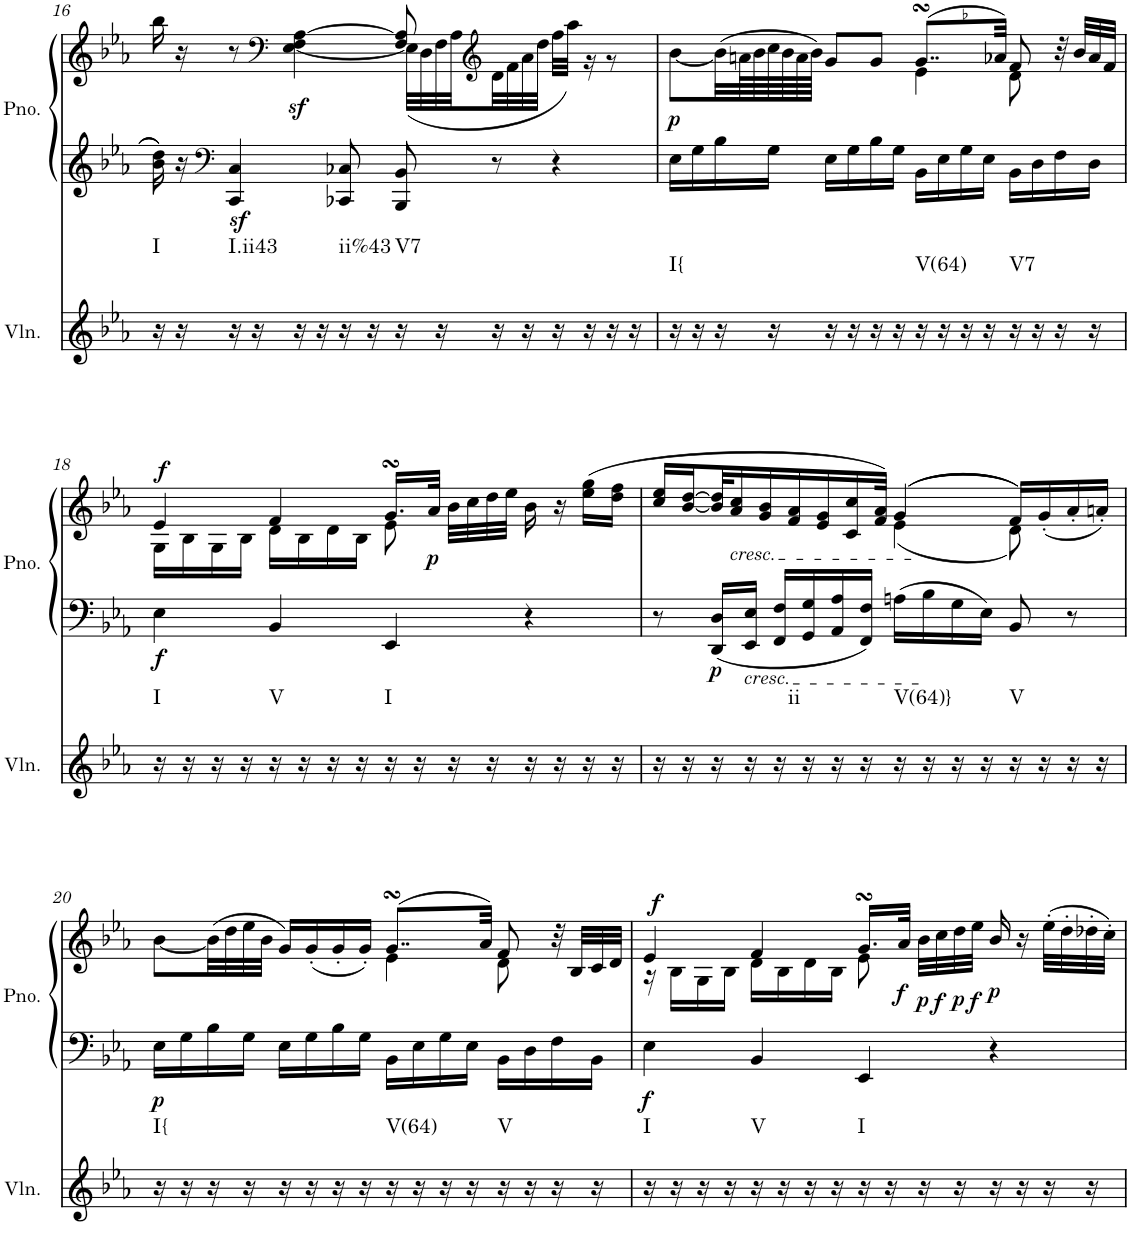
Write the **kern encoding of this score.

**kern	**harte	**kern	**kern	**dynam
*part2	*part2	*part1	*part1	*part1
*staff3	*	*staff2	*staff1	*staff1/2
*I"Violin	*	*I"Piano	*	*
*I'Vln.	*	*I'Pno.	*	*
!!LO:PB:g=z
*clefG2	*	*clefG2	*clefG2	*
*k[b-e-a-]	*	*k[b-e-a-]	*k[b-e-a-]	*
*M4/4	*	*M4/4	*M4/4	*
*met(c)	*	*met(c)	*met(c)	*
=16	=16	=16	=16	=16
*	*	*	*^	*
!	!LO:H:kt=I	!	!	!	!
16r	N	16b-\ 16dd\	16bb-\	2ryy	.
16r	.	16r	16r	.	.
*	*	*clefF4	*	*	*
!	!LO:H:kt=I.ii43	!	!	!	!
16r	N	4CC/z< 4C/z<	8r	.	.
16r	.	.	.	.	.
*	*	*	*clefF4	*	*
!	!	!	!	!	!LO:DY:b
16r	.	.	[4E-\ 4F\ [4A-\	.	sf
16r	.	.	.	.	.
!	!LO:H:kt=ii%43	!	!	!	!
16r	N	8CC-X/ 8C-X/	.	.	.
16r	.	.	.	.	.
!	!LO:H:kt=V7	!	!	!	!
16r	N	8BBB-/ 8BB-/	8F/ 8A-/]	(32E-\LLL]	.
.	.	.	.	32D\	.
16r	.	.	.	32F\	.
.	.	.	.	32A-\	.
*	*	*	*clefG2	*	*
16r	.	8r	4ryy	32d\	.
.	.	.	.	32f\	.
16r	.	.	.	32a-\	.
.	.	.	.	32dd\JJJ	.
16r	.	4r	.	32ff\LLL	.
.	.	.	.	32aa-\JJJ)	.
16r	.	.	.	16r	.
16r	.	.	8ryy	8r	.
16r	.	.	.	.	.
=17	=17	=17	=17	=17	=17
!	!LO:H:kt=I{	!	!	!	!LO:DY:b
16r	N	16E-\LL	[<8b-\L	2ryy	p
16r	.	16G\	.	.	.
16r	.	16B-\	(32b-\LL]	.	.
.	.	.	64an\L	.	.
.	.	.	64b-\	.	.
16r	.	16G\JJ	64cc\	.	.
.	.	.	64b-\	.	.
.	.	.	64a\	.	.
.	.	.	64b-\JJJJ)	.	.
16r	.	16E-\LL	8g/L	.	.
16r	.	16G\	.	.	.
16r	.	16B-\	8g/J	.	.
16r	.	16G\JJ	.	.	.
!	!LO:H:kt=V(64)	!	!	!	!
16r	N	16BB-\LL	(8..gsSsS/L	4e-\	.
16r	.	16E-\	.	.	.
16r	.	16G\	.	.	.
16r	.	16E-\JJ	.	.	.
.	.	.	32a-X/Jkk)	.	.
!	!LO:H:kt=V7	!	!	!	!
16r	N	16BB-\LL	8f/	8d\	.
16r	.	16D\	.	.	.
16r	.	16F\	32r	8ryy	.
.	.	.	32b-/LLL	.	.
16r	.	16D\JJ	32a-/	.	.
.	.	.	32f/JJJ	.	.
!!LO:LB:g=z	!!
=18	=18	=18	=18	=18	=18
!	!	!	!	!	!LO:DY:b=2
!	!LO:H:kt=I	!	!	!	!LO:DY:n=1:a
16r	N	4E-\	4e-/	16G\LL	f f
16r	.	.	.	16B-\	.
16r	.	.	.	16G\	.
16r	.	.	.	16B-\JJ	.
!	!LO:H:kt=V	!	!	!	!
16r	N	4BB-/	4f/	16d\LL	.
16r	.	.	.	16B-\	.
16r	.	.	.	16d\	.
16r	.	.	.	16B-\JJ	.
!	!LO:H:kt=I	!	!	!	!
16r	N	4EE-/	16.gsSsS/LL	8e-\	.
16r	.	.	.	.	.
!	!	!	!	!	!LO:DY:n=2:b
.	.	.	32a-/JJk	.	p
16r	.	.	32b-\LLL	8ryy	.
.	.	.	32cc\	.	.
16r	.	.	32dd\	.	.
.	.	.	32ee-\JJJ	.	.
16r	.	4r	16b-\	4ryy	.
16r	.	.	16r	.	.
16r	.	.	(>16ee-\ 16gg\LL	.	.
16r	.	.	16dd\ 16ff\JJ	.	.
=19	=19	=19	=19	=19	=19
16r	.	8r	16cc/ 16ee-/LL	2ryy	.
16r	.	.	[16b-/ [16dd/	.	.
!	!	!	!	!	!LO:DY:b=2
16r	.	16DD/ 16D/LL	32b-/] 32dd/]K	.	p
!	!	!	!LO:TX:b:i:t=cresc.	!	!
.	.	.	16a-/ 16cc/	.	.
!	!	!LO:TX:b:i:t=cresc.	!	!	!
16r	.	16EE-/ 16E-/JJ	.	.	.
.	.	.	16g/ 16b-/	.	.
!	!LO:H:kt=ii	!	!	!	!
16r	N	16FF/ 16F/LL	.	.	.
.	.	.	16f/ 16a-/	.	.
16r	.	16GG/ 16G/	.	.	.
.	.	.	16e-/ 16g/	.	.
16r	.	16AA-/ 16A-/	.	.	.
.	.	.	16c/ 16cc/	.	.
16r	.	16FF/ 16F/JJ	.	.	.
.	.	.	32f/ 32a-/JJk)	.	.
!	!LO:H:kt=V(64)}	!	!	!	!
16r	N	16An\LL	((4g/	(4e-\	.
16r	.	16B-\	.	.	.
16r	.	16G\	.	.	.
16r	.	16E-\JJ	.	.	.
!	!LO:H:kt=V	!	!	!	!
16r	N	8BB-/	16f/LL))	8d\)	.
16r	.	.	(<16g'</	.	.
16r	.	8r	16a-'</	8ryy	.
16r	.	.	16an'</JJ)	.	.
!!LO:LB:g=z	!!
=20	=20	=20	=20	=20	=20
!	!LO:H:kt=I{	!	!	!	!LO:DY:b=2
16r	N	16E-\LL	[<8b-\L	2ryy	p
16r	.	16G\	.	.	.
16r	.	16B-\	(32b-\LL]	.	.
.	.	.	32dd\	.	.
16r	.	16G\JJ	32ee-\	.	.
.	.	.	32b-\JJJ	.	.
16r	.	16E-\LL	16g/LL)	.	.
16r	.	16G\	(<16g'</	.	.
16r	.	16B-\	16g'</	.	.
16r	.	16G\JJ	16g'</JJ)	.	.
!	!LO:H:kt=V(64)	!	!	!	!
16r	N	16BB-\LL	(8..gsSsS/L	4e-\	.
16r	.	16E-\	.	.	.
16r	.	16G\	.	.	.
16r	.	16E-\JJ	.	.	.
.	.	.	32a-/Jkk)	.	.
!	!LO:H:kt=V	!	!	!	!
16r	N	16BB-\LL	8f/	8d\	.
16r	.	16D\	.	.	.
16r	.	16F\	32r	8ryy	.
.	.	.	32B-/LLL	.	.
16r	.	16BB-\JJ	32c/	.	.
.	.	.	32d/JJJ	.	.
=21	=21	=21	=21	=21	=21
!	!	!	!	!	!LO:DY:b=2
!	!LO:H:kt=I	!	!	!	!LO:DY:n=1:a
16r	N	4E-\	4e-/	16r	f f
16r	.	.	.	16B-\LL	.
16r	.	.	.	16G\	.
16r	.	.	.	16B-\JJ	.
!	!LO:H:kt=V	!	!	!	!
16r	N	4BB-/	4f/	16d\LL	.
16r	.	.	.	16B-\	.
16r	.	.	.	16d\	.
16r	.	.	.	16B-\JJ	.
!	!LO:H:kt=I	!	!	!	!
16r	N	4EE-/	16.gsSsS/LL	8e-\	.
16r	.	.	.	.	.
!	!	!	!	!	!LO:DY:n=2:b
.	.	.	32a-/JJk	.	f
!	!	!	!	!	!LO:DY:n=3:b
16r	.	.	32b-\LLL	8ryy	p
!	!	!	!	!	!LO:DY:n=4:b
.	.	.	32cc\	.	f
!	!	!	!	!	!LO:DY:n=5:b
16r	.	.	32dd\	.	p
!	!	!	!	!	!LO:DY:n=6:b
.	.	.	32ee-\JJJ	.	f
!	!	!	!	!	!LO:DY:n=7:b
16r	.	4r	16b-/	4ryy	p
16r	.	.	16r	.	.
16r	.	.	(>32ee-'>\LLL	.	.
.	.	.	32dd'>\	.	.
16r	.	.	32dd-X'>\	.	.
.	.	.	32cc'>\JJJ)	.	.
*	*	*	*v	*v	*
=	=	=	=	=
*-	*-	*-	*-	*-
